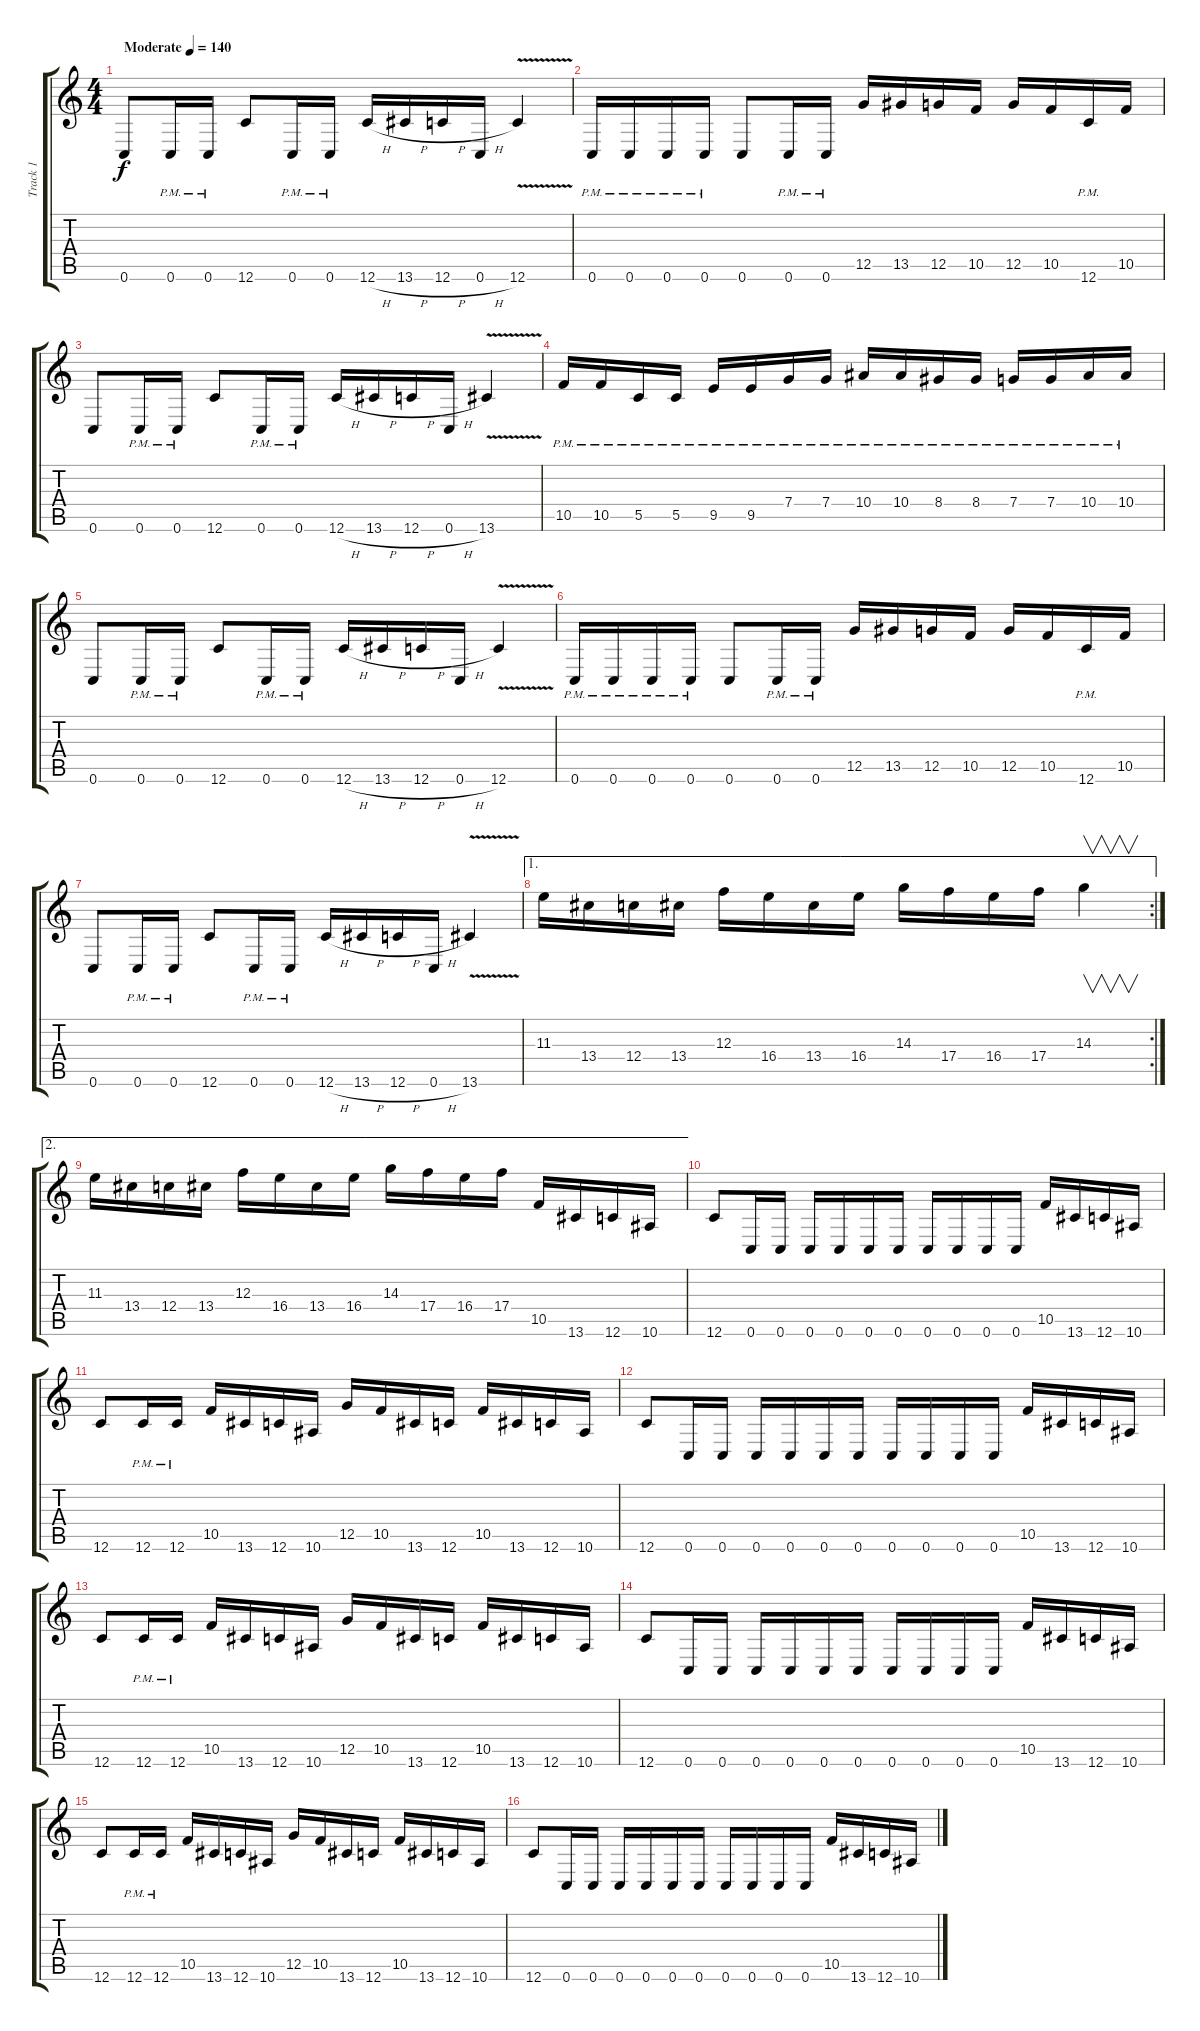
\track ("Track 1" "Track 1") {instrument overdrivenguitar}
\staff {score tabs}
\tuning (D4 A3 F3 C3 G2 C2) {hide}
\ts (4 4)
\tempo (140 "Moderate")
\clef g2
\ks c
0.6.8{dy f instrument overdrivenguitar} 0.6{pm}.16 0.6{pm}.16 12.6.8 0.6{pm}.16 0.6{pm}.16 12.6{h}.16 13.6{h}.16 12.6{h}.16 0.6{h}.16 12.6{v}.4 |
0.6{pm}.16 0.6{pm}.16 0.6{pm}.16 0.6{pm}.16 0.6.8 0.6{pm}.16 0.6{pm}.16 12.5.16 13.5.16 12.5.16 10.5.16 12.5.16 10.5.16 12.6{pm}.16 10.5.16 |
0.6.8 0.6{pm}.16 0.6{pm}.16 12.6.8 0.6{pm}.16 0.6{pm}.16 12.6{h}.16 13.6{h}.16 12.6{h}.16 0.6{h}.16 13.6{v}.4 |
10.5{pm}.16 10.5{pm}.16 5.5{pm}.16 5.5{pm}.16 9.5{pm}.16 9.5{pm}.16 7.4{pm}.16 7.4{pm}.16 10.4{pm}.16 10.4{pm}.16 8.4{pm}.16 8.4{pm}.16 7.4{pm}.16 7.4{pm}.16 10.4{pm}.16 10.4{pm}.16 |
0.6.8 0.6{pm}.16 0.6{pm}.16 12.6.8 0.6{pm}.16 0.6{pm}.16 12.6{h}.16 13.6{h}.16 12.6{h}.16 0.6{h}.16 12.6{v}.4 |
0.6{pm}.16 0.6{pm}.16 0.6{pm}.16 0.6{pm}.16 0.6.8 0.6{pm}.16 0.6{pm}.16 12.5.16 13.5.16 12.5.16 10.5.16 12.5.16 10.5.16 12.6{pm}.16 10.5.16 |
0.6.8 0.6{pm}.16 0.6{pm}.16 12.6.8 0.6{pm}.16 0.6{pm}.16 12.6{h}.16 13.6{h}.16 12.6{h}.16 0.6{h}.16 13.6{v}.4 |
\ae 1
\rc 2
11.3.16 13.4.16 12.4.16 13.4.16 12.3.16 16.4.16 13.4.16 16.4.16 14.3.16 17.4.16 16.4.16 17.4.16 14.3.4{v} |
\ae 2
11.3.16 13.4.16 12.4.16 13.4.16 12.3.16 16.4.16 13.4.16 16.4.16 14.3.16 17.4.16 16.4.16 17.4.16 10.5.16 13.6.16 12.6.16 10.6.16 |
12.6.8 0.6.16 0.6.16 0.6.16 0.6.16 0.6.16 0.6.16 0.6.16 0.6.16 0.6.16 0.6.16 10.5.16 13.6.16 12.6.16 10.6.16 |
12.6.8 12.6{pm}.16 12.6{pm}.16 10.5.16 13.6.16 12.6.16 10.6.16 12.5.16 10.5.16 13.6.16 12.6.16 10.5.16 13.6.16 12.6.16 10.6.16 |
12.6.8 0.6.16 0.6.16 0.6.16 0.6.16 0.6.16 0.6.16 0.6.16 0.6.16 0.6.16 0.6.16 10.5.16 13.6.16 12.6.16 10.6.16 |
12.6.8 12.6{pm}.16 12.6{pm}.16 10.5.16 13.6.16 12.6.16 10.6.16 12.5.16 10.5.16 13.6.16 12.6.16 10.5.16 13.6.16 12.6.16 10.6.16 |
12.6.8 0.6.16 0.6.16 0.6.16 0.6.16 0.6.16 0.6.16 0.6.16 0.6.16 0.6.16 0.6.16 10.5.16 13.6.16 12.6.16 10.6.16 |
12.6.8 12.6{pm}.16 12.6{pm}.16 10.5.16 13.6.16 12.6.16 10.6.16 12.5.16 10.5.16 13.6.16 12.6.16 10.5.16 13.6.16 12.6.16 10.6.16 |
12.6.8 0.6.16 0.6.16 0.6.16 0.6.16 0.6.16 0.6.16 0.6.16 0.6.16 0.6.16 0.6.16 10.5.16 13.6.16 12.6.16 10.6.16
